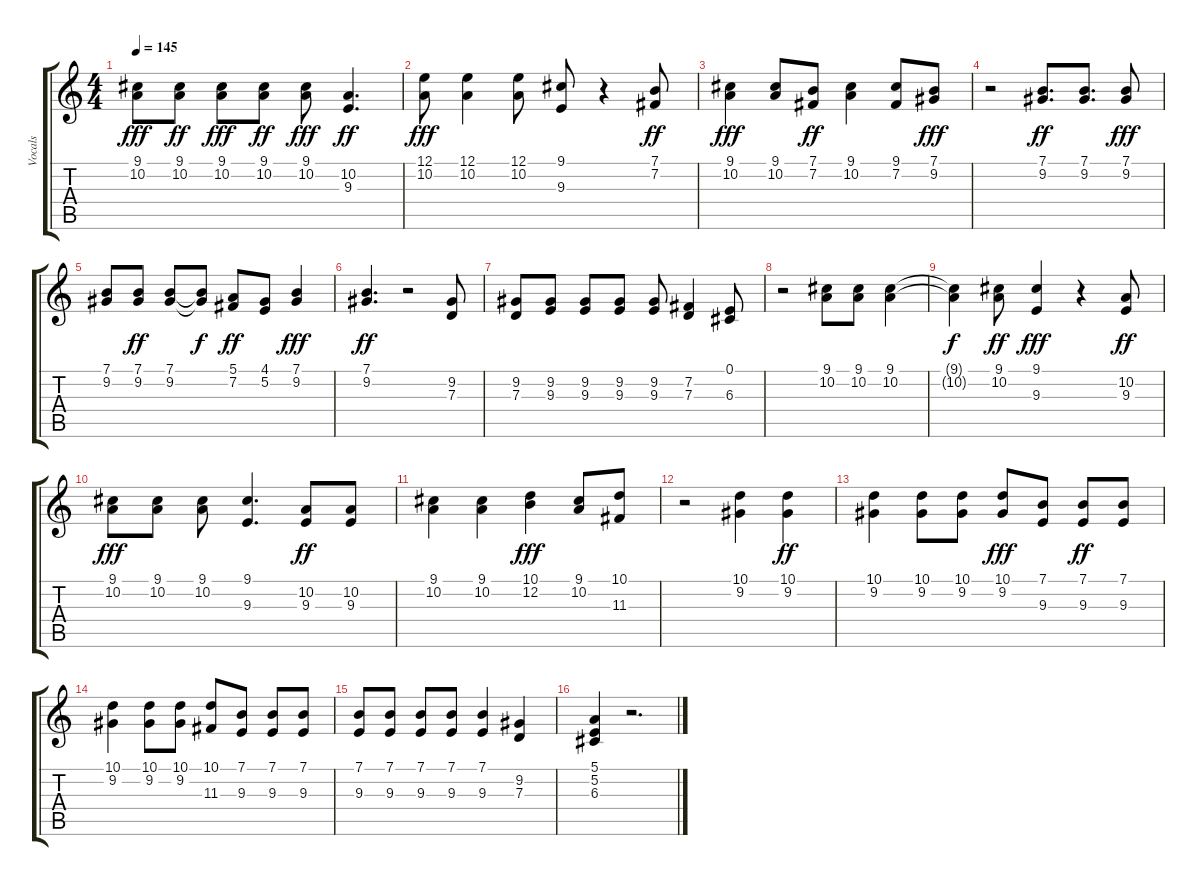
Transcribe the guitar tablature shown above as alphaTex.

\track ("Vocals" "Vocals") {instrument harmonica}
\staff {score tabs}
\tuning (E4 B3 G3 D3 A2 E2) {hide}
\ts (4 4)
\tempo 145
\clef g2
\ks c
(9.1 10.2).8{dy fff} (9.1 10.2).8{dy ff} (9.1 10.2).8{dy fff} (9.1 10.2).8{dy ff} (9.1 10.2).8{dy fff} (10.2 9.3).4{d dy ff} |
(12.1 10.2).8{dy fff} (12.1 10.2).4 (12.1 10.2).8 (9.1 9.3).8 r.4 (7.1 7.2).8{dy ff} |
(9.1 10.2).4{dy fff} (9.1 10.2).8 (7.1 7.2).8{dy ff} (9.1 10.2).4 (9.1 7.2).8 (7.1 9.2).8{dy fff} |
r.2 (7.1 9.2).8{d dy ff} (7.1 9.2).8{d} (7.1 9.2).8{dy fff} |
(7.1 9.2).8 (7.1 9.2).8{dy ff} (7.1 9.2).8 (7.1{t} 9.2{t}).8{dy f} (5.1 7.2).8{dy ff} (4.1 5.2).8 (7.1 9.2).4{dy fff} |
(7.1 9.2).4{d dy ff} r.2 (9.2 7.3).8 |
(9.2 7.3).8 (9.2 9.3).8 (9.2 9.3).8 (9.2 9.3).8 (9.2 9.3).8 (7.2 7.3).4 (0.1 6.3).8 |
r.2 (9.1 10.2).8 (9.1 10.2).8 (9.1 10.2).4 |
(9.1{t} 10.2{t}).4{dy f} (9.1 10.2).8{dy ff} (9.1 9.3).4{dy fff} r.4 (10.2 9.3).8{dy ff} |
(9.1 10.2).8{dy fff} (9.1 10.2).8 (9.1 10.2).8 (9.1 9.3).4{d} (10.2 9.3).8{dy ff} (10.2 9.3).8 |
(9.1 10.2).4 (9.1 10.2).4 (10.1 12.2).4{dy fff} (9.1 10.2).8 (10.1 11.3).8 |
r.2 (10.1 9.2).4 (10.1 9.2).4{dy ff} |
(10.1 9.2).4 (10.1 9.2).8 (10.1 9.2).8 (10.1 9.2).8{dy fff} (7.1 9.3).8 (7.1 9.3).8{dy ff} (7.1 9.3).8 |
(10.1 9.2).4 (10.1 9.2).8 (10.1 9.2).8 (10.1 11.3).8 (7.1 9.3).8 (7.1 9.3).8 (7.1 9.3).8 |
(7.1 9.3).8 (7.1 9.3).8 (7.1 9.3).8 (7.1 9.3).8 (7.1 9.3).4 (9.2 7.3).4 |
(5.1 5.2 6.3).4 r.2{d}
